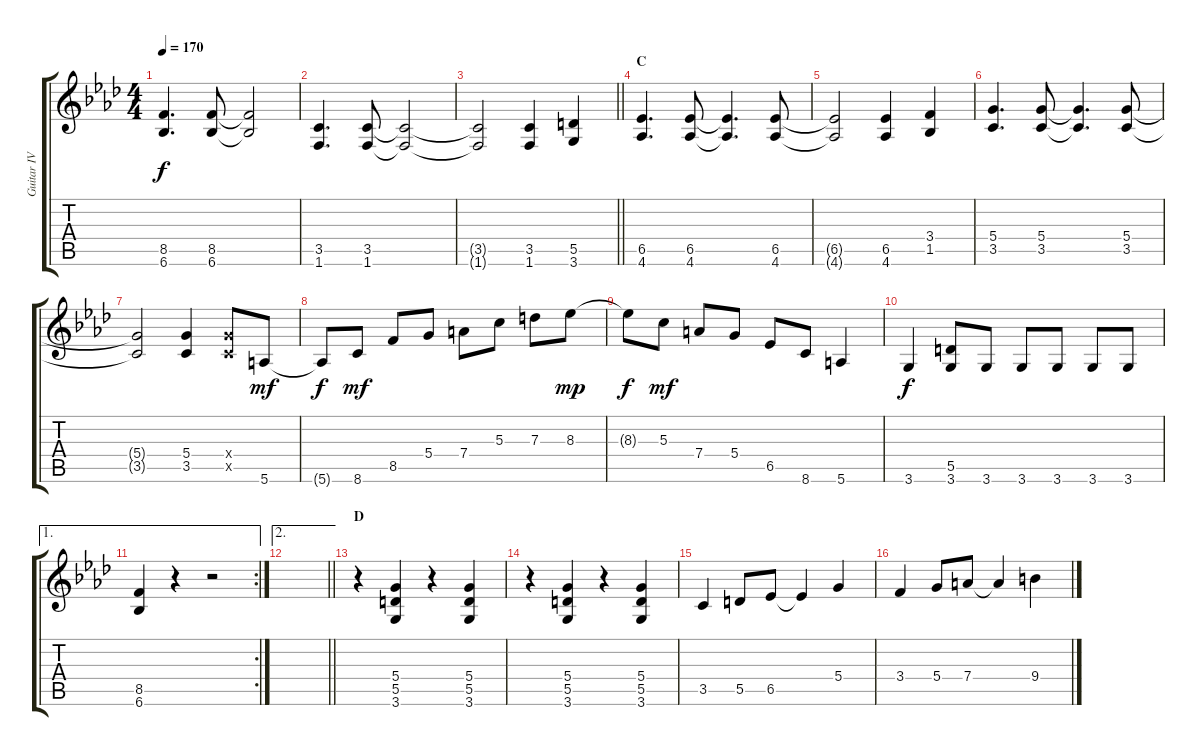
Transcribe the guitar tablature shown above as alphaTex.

\track ("Guitar IV (Rythm)" "Guitar IV ") {instrument distortionguitar}
\staff {score tabs}
\tuning (E4 B3 G3 D3 A2 E2) {hide}
\ts (4 4)
\tempo 170
\clef g2
\ks ab
(8.5 6.6).4{d dy f} (8.5 6.6).8 (8.5{t} 6.6{t}).2 |
(3.5 1.6).4{d} (3.5 1.6).8 (3.5{t} 1.6{t}).2 |
\barLineRight lightlight
(3.5{t} 1.6{t}).2 (3.5 1.6).4 (5.5 3.6).4 |
\section ("" "C")
(6.5 4.6).4{d} (6.5 4.6).8 (6.5{t} 4.6{t}).4{d} (6.5 4.6).8 |
(6.5{t} 4.6{t}).2 (6.5 4.6).4 (3.4 1.5).4 |
(5.4 3.5).4{d} (5.4 3.5).8 (5.4{t} 3.5{t}).4{d} (5.4 3.5).8 |
(5.4{t} 3.5{t}).2 (5.4 3.5).4 (5.4{x} 3.5{x}).8 5.6.8{dy mf} |
5.6{t}.8{dy f} 8.6.8{dy mf} 8.5.8 5.4.8 7.4.8 5.3.8 7.3.8 8.3.8{dy mp} |
8.3{t}.8{dy f} 5.3.8{dy mf} 7.4.8 5.4.8 6.5.8 8.6.8 5.6.4 |
3.6.4{dy f} (5.5 3.6).8 3.6.8 3.6.8 3.6.8 3.6.8 3.6.8 |
\ae 1
\rc 2
(8.5 6.6).4 r.4 r.2 |
\ae 2
\barLineRight lightlight
|
\section ("" "D")
r.4 (5.4 5.5 3.6).4 r.4 (5.4 5.5 3.6).4 |
r.4 (5.4 5.5 3.6).4 r.4 (5.4 5.5 3.6).4 |
3.5.4 5.5.8 6.5.8 6.5{t}.4 5.4.4 |
3.4.4 5.4.8 7.4.8 7.4{t}.4 9.4.4
